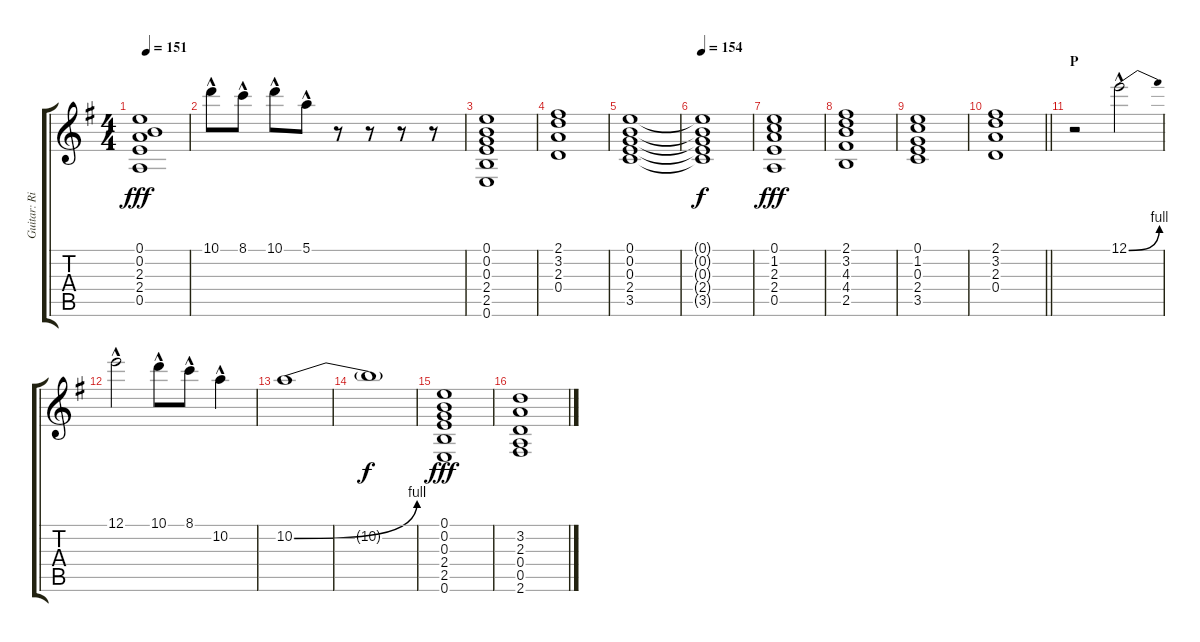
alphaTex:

\track ("Guitar: Rik" "Guitar: Ri") {instrument acousticguitarsteel}
\staff {score tabs}
\tuning (E4 B3 G3 D3 A2 E2) {hide}
\ts (4 4)
\tempo 151
\clef g2
\ks g
(0.1 0.2 2.3 2.4 0.5).1{dy fff} |
10.1{hac}.8 8.1{hac}.8 10.1{hac}.8 5.1{hac}.8 r.8 r.8 r.8 r.8 |
(0.1 0.2 0.3 2.4 2.5 0.6).1 |
(2.1 3.2 2.3 0.4).1 |
(0.1 0.2 0.3 2.4 3.5).1 |
\tempo 154
(0.1{t} 0.2{t} 0.3{t} 2.4{t} 3.5{t}).1{dy f} |
(0.1 1.2 2.3 2.4 0.5).1{dy fff} |
(2.1 3.2 4.3 4.4 2.5).1 |
(0.1 1.2 0.3 2.4 3.5).1 |
\barLineRight lightlight
(2.1 3.2 2.3 0.4).1 |
\section ("" "P")
r.2 12.1{be (bend 0 0 60 4) hac}.2 |
12.1{hac}.2 10.1{hac}.8 8.1{hac}.8 10.2{hac}.4 |
10.2{be (bend 0 0 60 4)}.1 |
10.2{t}.1{dy f} |
(0.1 0.2 0.3 2.4 2.5 0.6).1{dy fff} |
(3.2 2.3 0.4 0.5 2.6).1
